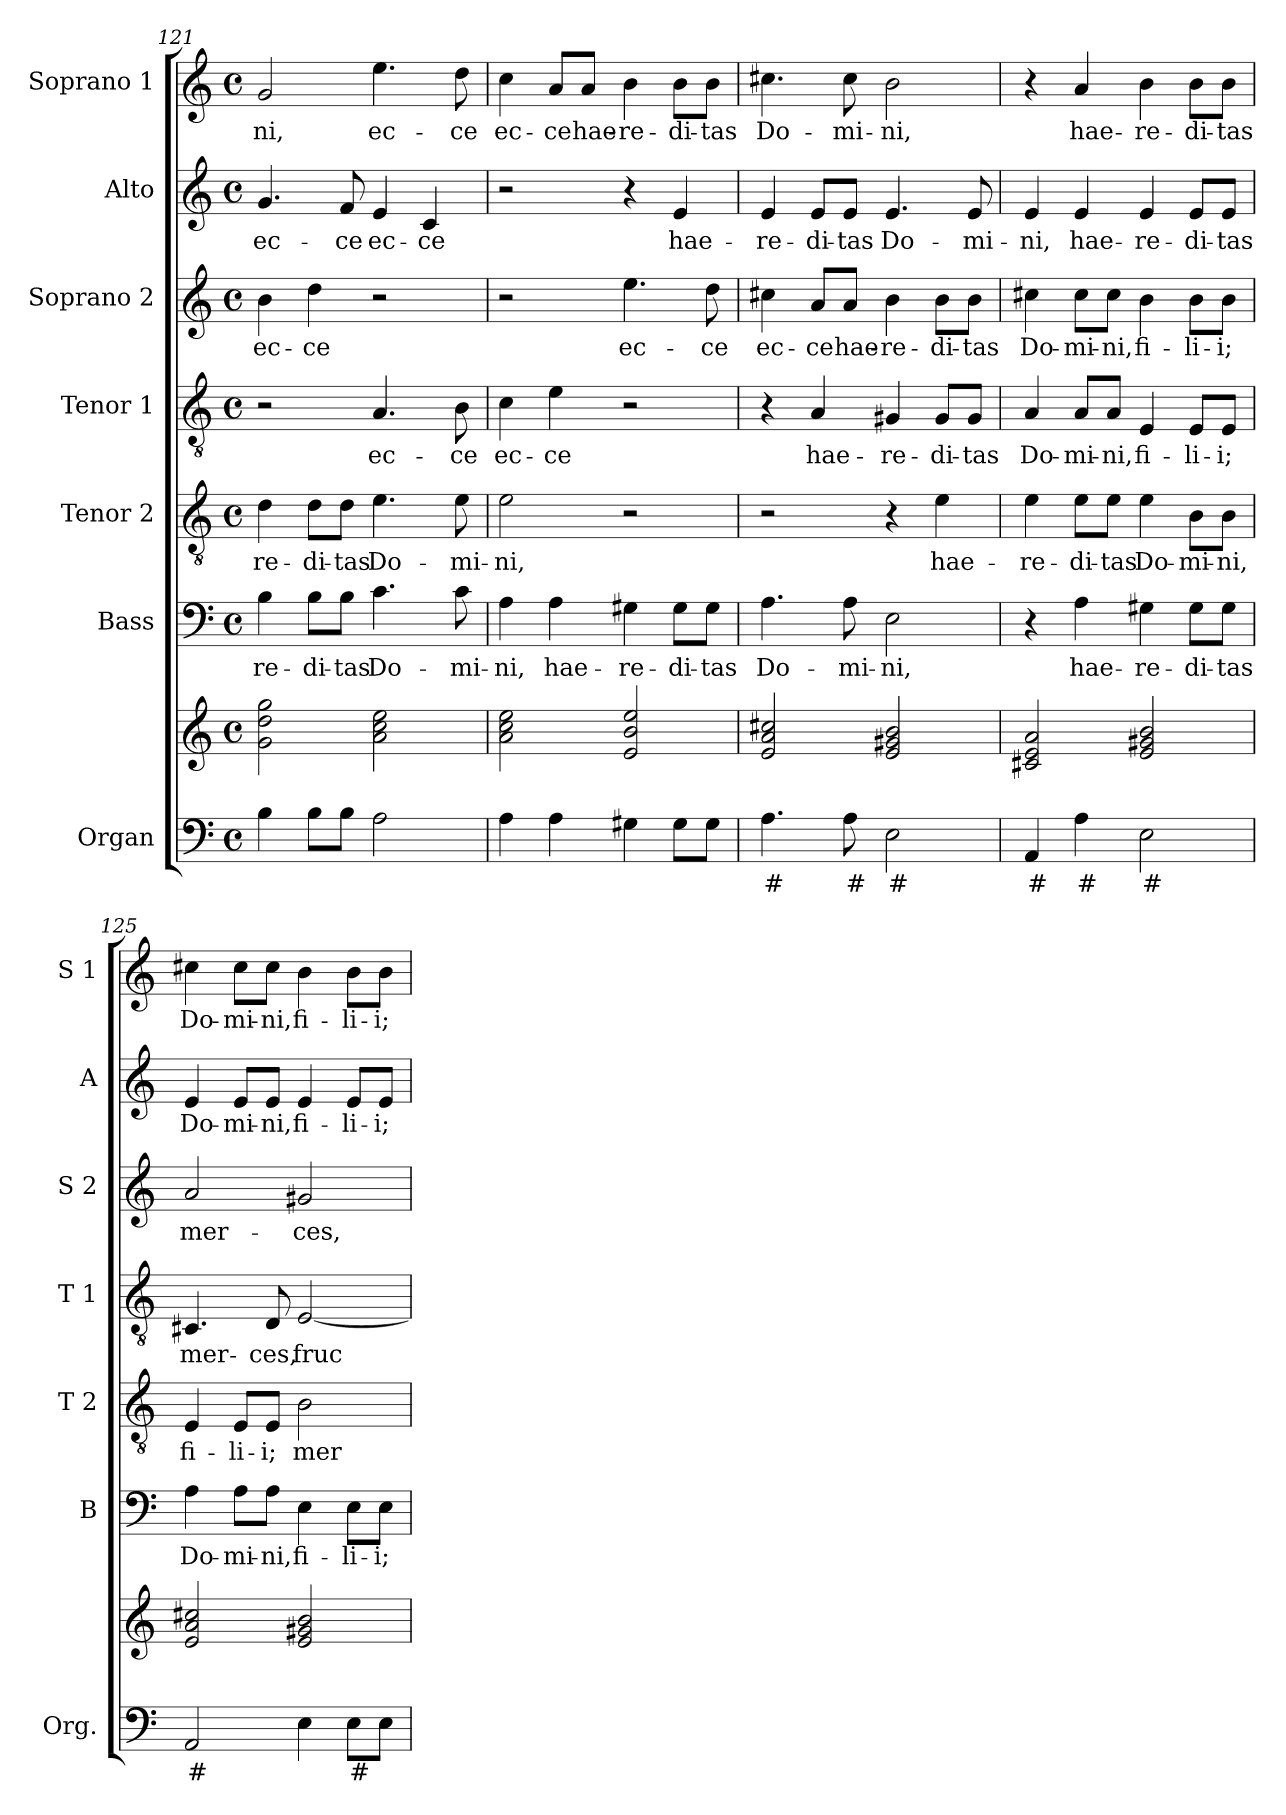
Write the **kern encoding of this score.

**kern	**text	**kern	**kern	**text	**kern	**text	**kern	**text	**kern	**text	**kern	**text	**kern	**text
*part7	*part7	*part7	*part6	*part6	*part5	*part5	*part4	*part4	*part3	*part3	*part2	*part2	*part1	*part1
*staff8	*staff8	*staff7	*staff6	*staff6	*staff5	*staff5	*staff4	*staff4	*staff3	*staff3	*staff2	*staff2	*staff1	*staff1
*I"Organ	*	*	*I"Bass	*	*I"Tenor 2	*	*I"Tenor 1	*	*I"Soprano 2	*	*I"Alto	*	*I"Soprano 1	*
*I'Org.	*	*	*I'B	*	*I'T 2	*	*I'T 1	*	*I'S 2	*	*I'A	*	*I'S 1	*
*clefF4	*	*clefG2	*clefF4	*	*clefGv2	*	*clefGv2	*	*clefG2	*	*clefG2	*	*clefG2	*
*k[]	*	*k[]	*k[]	*	*k[]	*	*k[]	*	*k[]	*	*k[]	*	*k[]	*
*M4/4	*	*M4/4	*M4/4	*	*M4/4	*	*M4/4	*	*M4/4	*	*M4/4	*	*M4/4	*
*met(c)	*	*met(c)	*met(c)	*	*met(c)	*	*met(c)	*	*met(c)	*	*met(c)	*	*met(c)	*
=121	=121	=121	=121	=121	=121	=121	=121	=121	=121	=121	=121	=121	=121	=121
!	!	!	!	!LO:LY:b	!	!LO:LY:b	!	!	!	!LO:LY:b	!	!LO:LY:b	!	!LO:LY:b
4B\	.	2g!\ 2dd!\ 2gg!\	4B\	-re-	4d\	-re-	2r	.	4b\	ec-	4.g/	ec-	2g/	-ni,
!	!	!	!	!LO:LY:b	!	!LO:LY:b	!	!	!	!LO:LY:b	!	!	!	!
8B\L	.	.	8B\L	-di-	8d\L	-di-	.	.	4dd\	-ce	.	.	.	.
!	!	!	!	!LO:LY:b	!	!LO:LY:b	!	!	!	!	!	!LO:LY:b	!	!
8B\J	.	.	8B\J	-tas	8d\J	-tas	.	.	.	.	8f/	-ce	.	.
!	!	!	!	!LO:LY:b	!	!LO:LY:b	!	!LO:LY:b	!	!	!	!LO:LY:b	!	!LO:LY:b
2A\	.	2a!\ 2cc!\ 2ee!\	4.c\	Do-	4.e\	Do-	4.A/	ec-	2r	.	4e/	ec-	4.ee\	ec-
!	!	!	!	!	!	!	!	!	!	!	!	!LO:LY:b	!	!
.	.	.	.	.	.	.	.	.	.	.	4c/	-ce	.	.
!	!	!	!	!LO:LY:b	!	!LO:LY:b	!	!LO:LY:b	!	!	!	!	!	!LO:LY:b
.	.	.	8c\	-mi-	8e\	-mi-	8B\	-ce	.	.	.	.	8dd\	-ce
=122	=122	=122	=122	=122	=122	=122	=122	=122	=122	=122	=122	=122	=122	=122
!	!	!	!	!LO:LY:b	!	!LO:LY:b	!	!LO:LY:b	!	!	!	!	!	!LO:LY:b
4A\	.	2a!\ 2cc!\ 2ee!\	4A\	-ni,	2e\	-ni,	4c\	ec-	2r	.	2r	.	4cc\	ec-
!	!	!	!	!LO:LY:b	!	!	!	!LO:LY:b	!	!	!	!	!	!LO:LY:b
4A\	.	.	4A\	hae-	.	.	4e\	-ce	.	.	.	.	8a/L	-ce
!	!	!	!	!	!	!	!	!	!	!	!	!	!	!LO:LY:b
.	.	.	.	.	.	.	.	.	.	.	.	.	8a/J	hae-
!	!	!	!	!LO:LY:b	!	!	!	!	!	!LO:LY:b	!	!	!	!LO:LY:b
4G#X\	.	2e!/ 2b!/ 2ee!/	4G#X\	-re-	2r	.	2r	.	4.ee\	ec-	4r	.	4b\	-re-
!	!	!	!	!LO:LY:b	!	!	!	!	!	!	!	!LO:LY:b	!	!LO:LY:b
8G#\L	.	.	8G#\L	-di-	.	.	.	.	.	.	4e/	hae-	8b\L	-di-
!	!	!	!	!LO:LY:b	!	!	!	!	!	!LO:LY:b	!	!	!	!LO:LY:b
8G#\J	.	.	8G#\J	-tas	.	.	.	.	8dd\	-ce	.	.	8b\J	-tas
!!LO:PB:g=z
=123	=123	=123	=123	=123	=123	=123	=123	=123	=123	=123	=123	=123	=123	=123
!	!LO:LY:b	!	!	!LO:LY:b	!	!	!	!	!	!LO:LY:b	!	!LO:LY:b	!	!LO:LY:b
4.A\	#	2e!/ 2a!/ 2cc#X!/	4.A\	Do-	2r	.	4r	.	4cc#X\	ec-	4e/	-re-	4.cc#X\	Do-
!	!	!	!	!	!	!	!	!LO:LY:b	!	!LO:LY:b	!	!LO:LY:b	!	!
.	.	.	.	.	.	.	4A/	hae-	8a/L	-ce	8e/L	-di-	.	.
!	!LO:LY:b	!	!	!LO:LY:b	!	!	!	!	!	!LO:LY:b	!	!LO:LY:b	!	!LO:LY:b
8A\	#	.	8A\	-mi-	.	.	.	.	8a/J	hae-	8e/J	-tas	8cc#\	-mi-
!	!LO:LY:b	!	!	!LO:LY:b	!	!	!	!LO:LY:b	!	!LO:LY:b	!	!LO:LY:b	!	!LO:LY:b
2E\	#	2e!/ 2g#X!/ 2b!/	2E\	-ni,	4r	.	4G#X/	-re-	4b\	-re-	4.e/	Do-	2b\	-ni,
!	!	!	!	!	!	!LO:LY:b	!	!LO:LY:b	!	!LO:LY:b	!	!	!	!
.	.	.	.	.	4e\	hae-	8G#/L	-di-	8b\L	-di-	.	.	.	.
!	!	!	!	!	!	!	!	!LO:LY:b	!	!LO:LY:b	!	!LO:LY:b	!	!
.	.	.	.	.	.	.	8G#/J	-tas	8b\J	-tas	8e/	-mi-	.	.
=124	=124	=124	=124	=124	=124	=124	=124	=124	=124	=124	=124	=124	=124	=124
!	!LO:LY:b	!	!	!	!	!LO:LY:b	!	!LO:LY:b	!	!LO:LY:b	!	!LO:LY:b	!	!
4AA/	#	2c#X!/ 2e!/ 2a!/	4r	.	4e\	-re-	4A/	Do-	4cc#X\	Do-	4e/	-ni,	4r	.
!	!LO:LY:b	!	!	!LO:LY:b	!	!LO:LY:b	!	!LO:LY:b	!	!LO:LY:b	!	!LO:LY:b	!	!LO:LY:b
4A\	#	.	4A\	hae-	8e\L	-di-	8A/L	-mi-	8cc#\L	-mi-	4e/	hae-	4a/	hae-
!	!	!	!	!	!	!LO:LY:b	!	!LO:LY:b	!	!LO:LY:b	!	!	!	!
.	.	.	.	.	8e\J	-tas	8A/J	-ni,	8cc#\J	-ni,	.	.	.	.
!	!LO:LY:b	!	!	!LO:LY:b	!	!LO:LY:b	!	!LO:LY:b	!	!LO:LY:b	!	!LO:LY:b	!	!LO:LY:b
2E\	#	2e!/ 2g#X!/ 2b!/	4G#X\	-re-	4e\	Do-	4E/	fi-	4b\	fi-	4e/	-re-	4b\	-re-
!	!	!	!	!LO:LY:b	!	!LO:LY:b	!	!LO:LY:b	!	!LO:LY:b	!	!LO:LY:b	!	!LO:LY:b
.	.	.	8G#\L	-di-	8B\L	-mi-	8E/L	-li-	8b\L	-li-	8e/L	-di-	8b\L	-di-
!	!	!	!	!LO:LY:b	!	!LO:LY:b	!	!LO:LY:b	!	!LO:LY:b	!	!LO:LY:b	!	!LO:LY:b
.	.	.	8G#\J	-tas	8B\J	-ni,	8E/J	-i;	8b\J	-i;	8e/J	-tas	8b\J	-tas
=125	=125	=125	=125	=125	=125	=125	=125	=125	=125	=125	=125	=125	=125	=125
!	!LO:LY:b	!	!	!LO:LY:b	!	!LO:LY:b	!	!LO:LY:b	!	!LO:LY:b	!	!LO:LY:b	!	!LO:LY:b
2AA/	#	2e!/ 2a!/ 2cc#X!/	4A\	Do-	4E/	fi-	4.C#X/	mer-	2a/	mer-	4e/	Do-	4cc#X\	Do-
!	!	!	!	!LO:LY:b	!	!LO:LY:b	!	!	!	!	!	!LO:LY:b	!	!LO:LY:b
.	.	.	8A\L	-mi-	8E/L	-li-	.	.	.	.	8e/L	-mi-	8cc#\L	-mi-
!	!	!	!	!LO:LY:b	!	!LO:LY:b	!	!LO:LY:b	!	!	!	!LO:LY:b	!	!LO:LY:b
.	.	.	8A\J	-ni,	8E/J	-i;	8D/	-ces,	.	.	8e/J	-ni,	8cc#\J	-ni,
!	!	!	!	!LO:LY:b	!	!LO:LY:b	!	!LO:LY:b	!	!LO:LY:b	!	!LO:LY:b	!	!LO:LY:b
4E\	.	2e!/ 2g#X!/ 2b!/	4E\	fi-	2B\	mer-	[2E/	fruc-	2g#X/	-ces,	4e/	fi-	4b\	fi-
!	!LO:LY:b	!	!	!LO:LY:b	!	!	!	!	!	!	!	!LO:LY:b	!	!LO:LY:b
8E\L	#	.	8E\L	-li-	.	.	.	.	.	.	8e/L	-li-	8b\L	-li-
!	!	!	!	!LO:LY:b	!	!	!	!	!	!	!	!LO:LY:b	!	!LO:LY:b
8E\J	.	.	8E\J	-i;	.	.	.	.	.	.	8e/J	-i;	8b\J	-i;
=	=	=	=	=	=	=	=	=	=	=	=	=	=	=
*-	*-	*-	*-	*-	*-	*-	*-	*-	*-	*-	*-	*-	*-	*-
